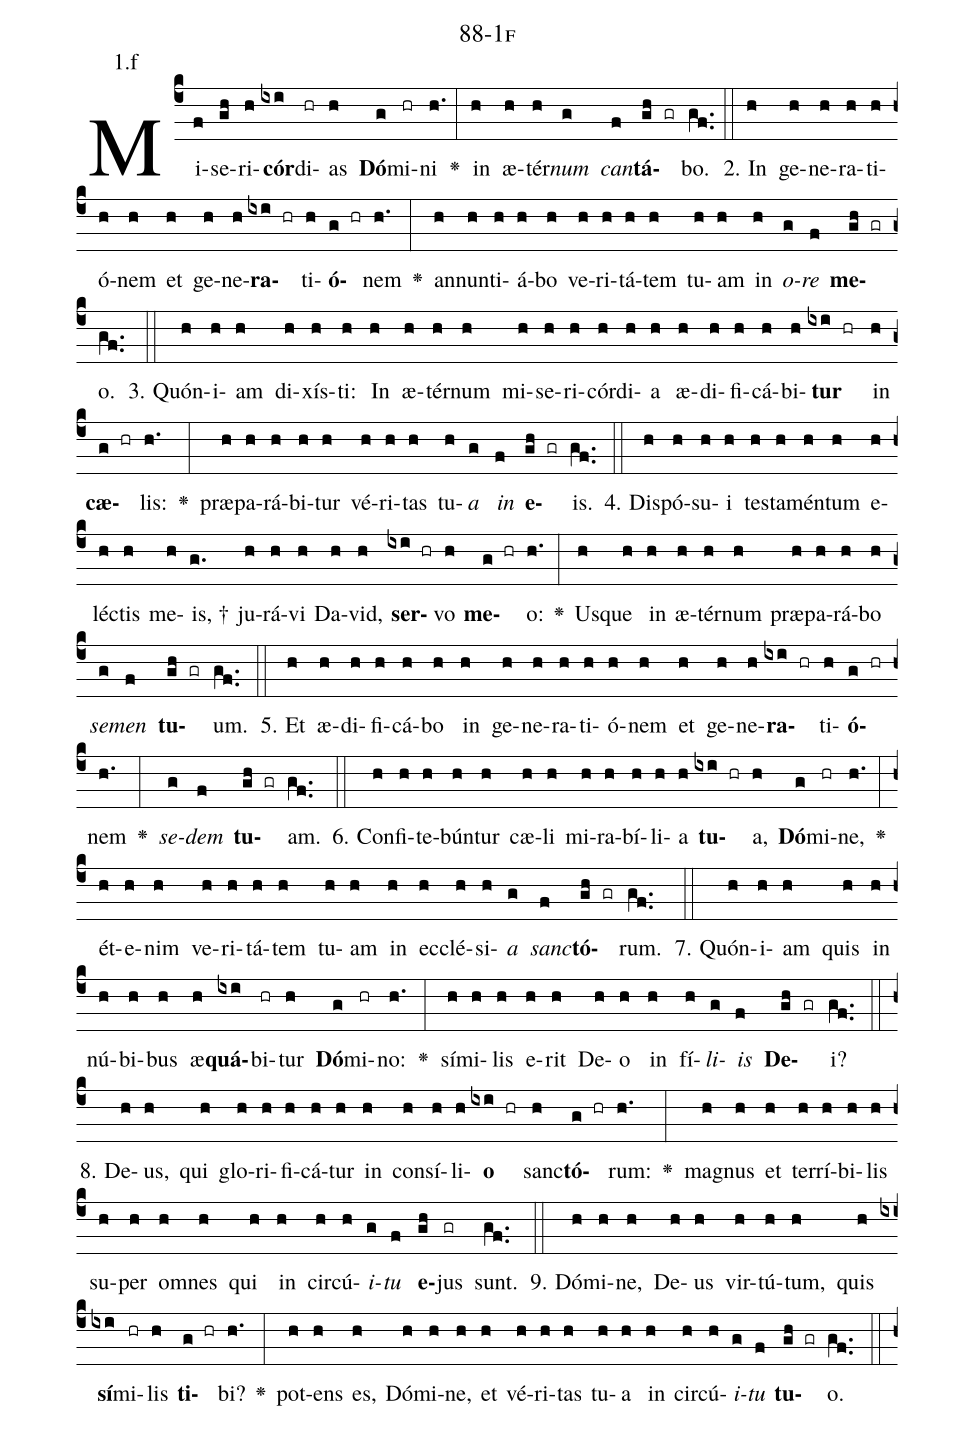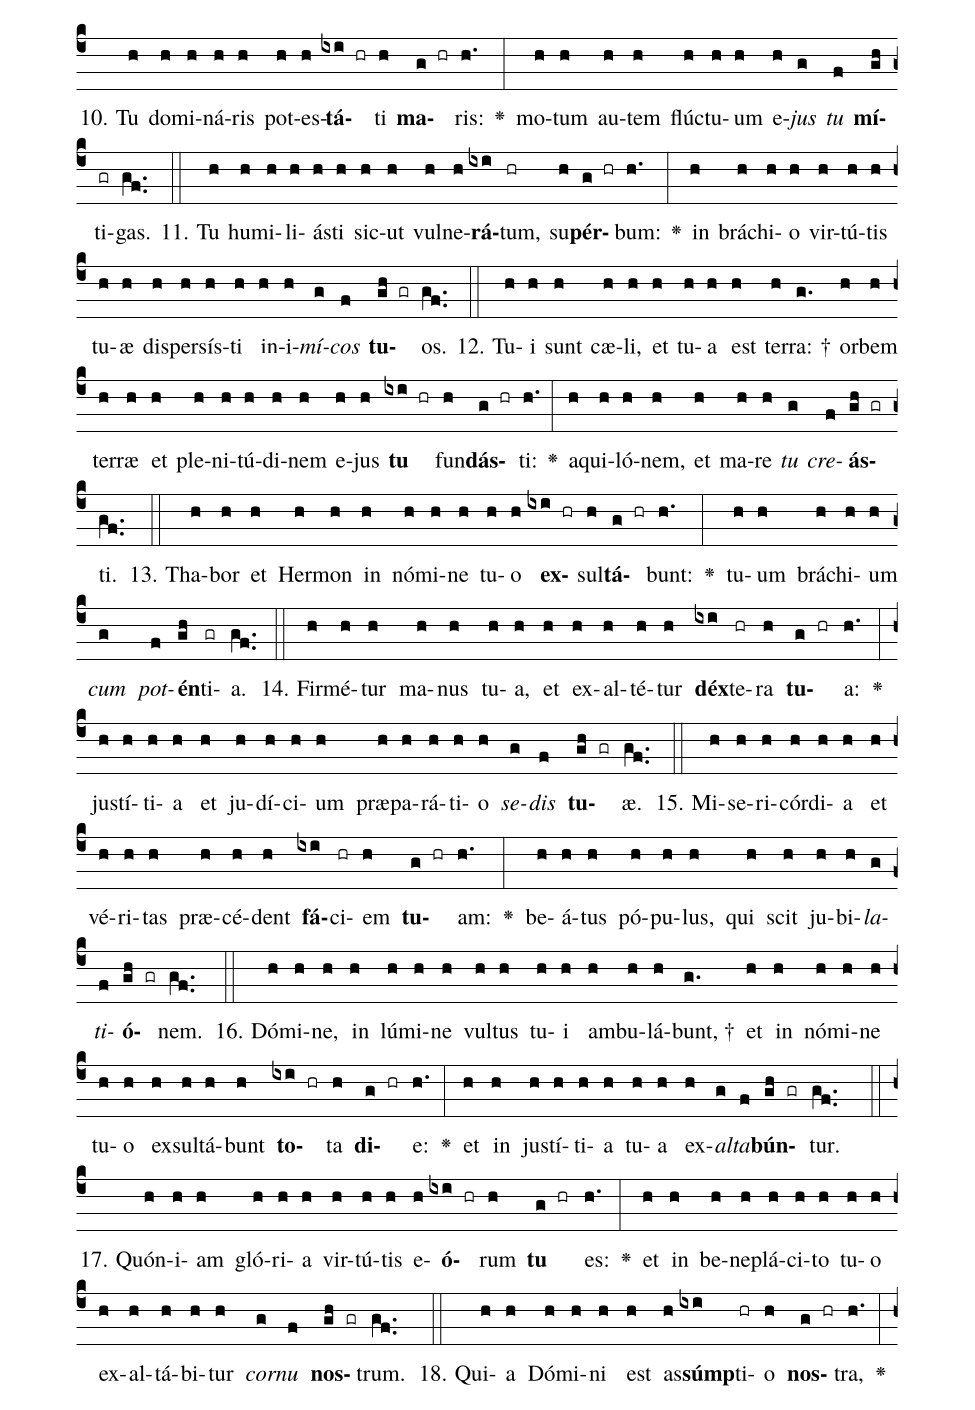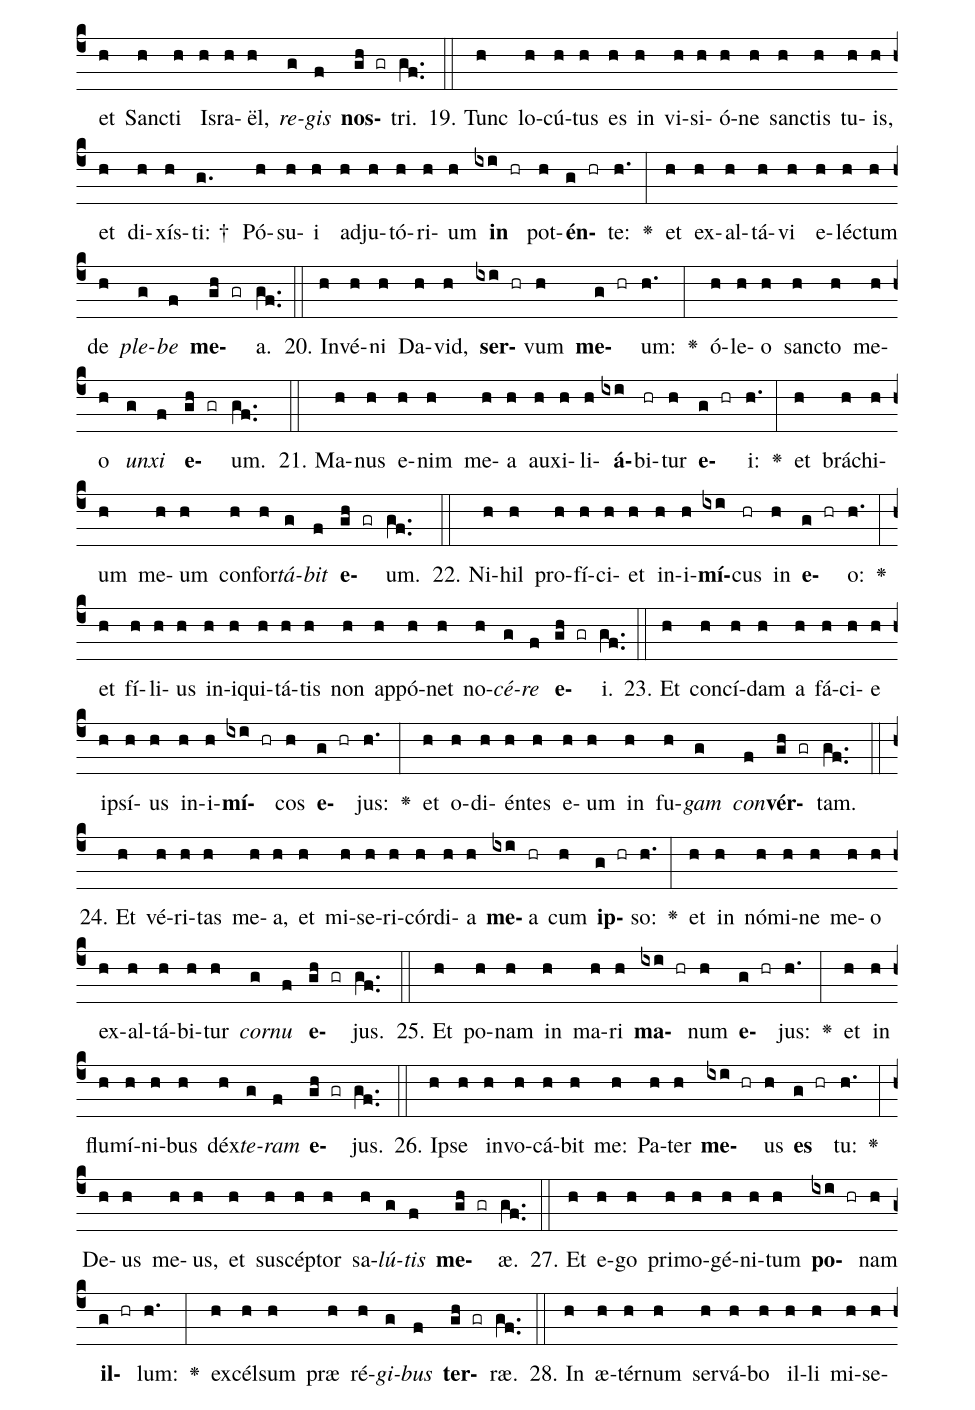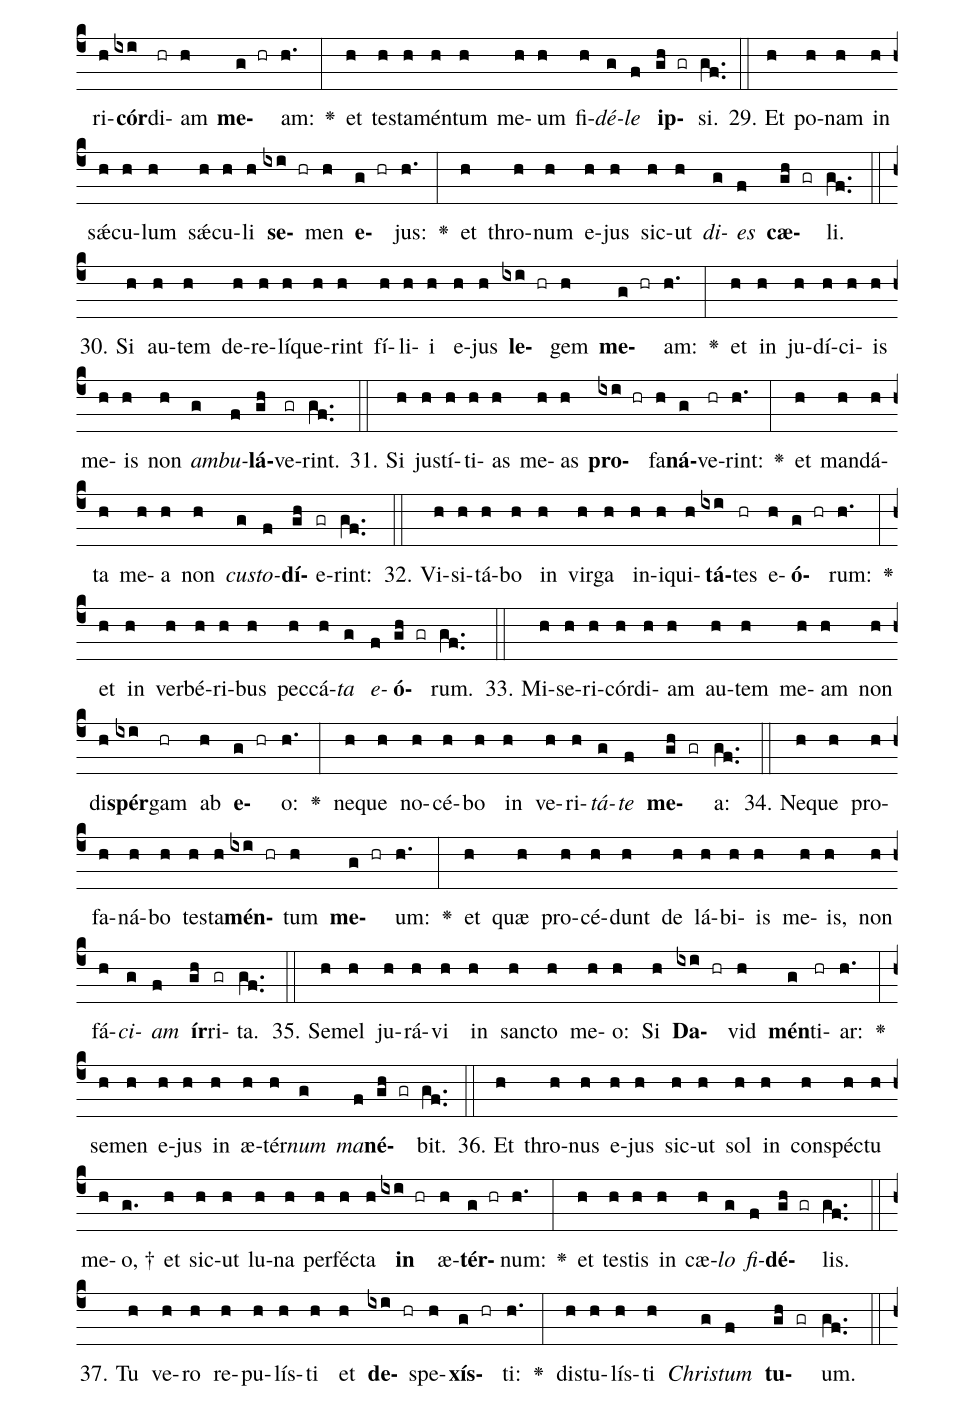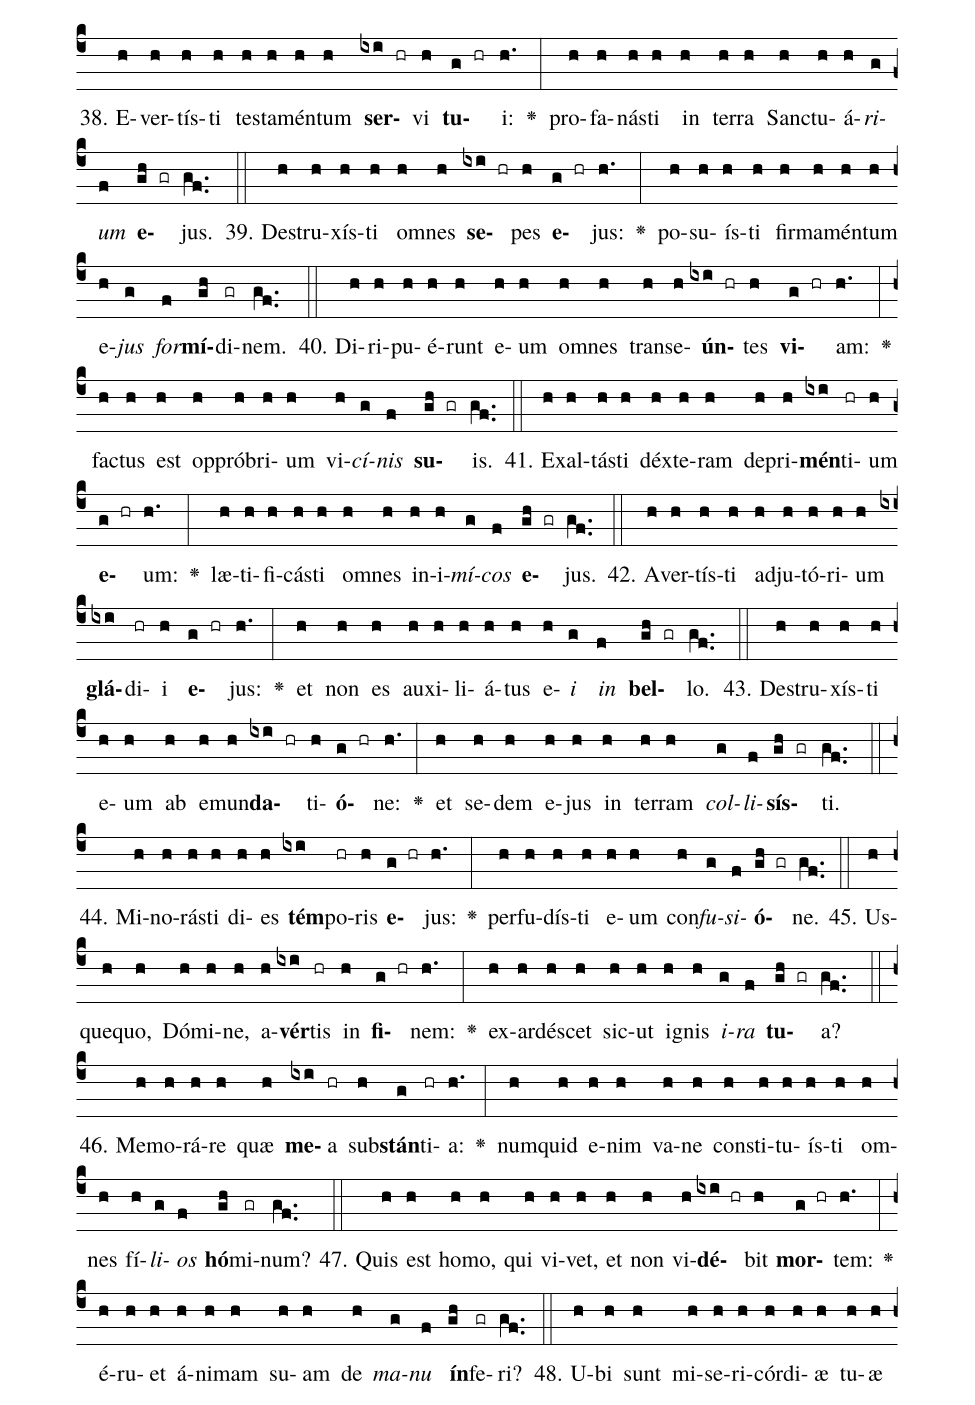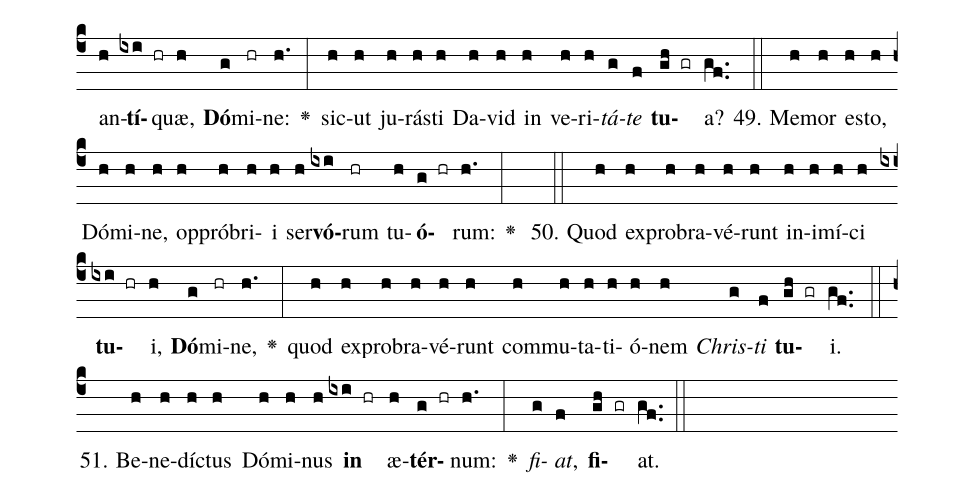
name: 88-1f;
annotation: 1.f;
%%
(c4)Mi(f)se(gh)ri(h)<b>cór</b>(ixi)di(hr)as(h) <b>Dó</b>(g)mi(hr)ni(h.) <v>\greheightstar</v>(:) in(h) æ(h)tér(h)<i>num</i>(g) <i>can</i>(f)<b>tá</b>(gh gr)bo.(gf..) (::)
2. In(h) ge(h)ne(h)ra(h)ti(h)ó(h)nem(h) et(h) ge(h)ne(h)<b>ra</b>(ixi hr)ti(h)<b>ó</b>(g hr)nem(h.) <v>\greheightstar</v>(:) an(h)nun(h)ti(h)á(h)bo(h) ve(h)ri(h)tá(h)tem(h) tu(h)am(h) in(h) <i>o</i>(g)<i>re</i>(f) <b>me</b>(gh gr)o.(gf..) (::)
3. Quón(h)i(h)am(h) di(h)xís(h)ti:(h) In(h) æ(h)tér(h)num(h) mi(h)se(h)ri(h)cór(h)di(h)a(h) æ(h)di(h)fi(h)cá(h)bi(h)<b>tur</b>(ixi hr) in(h) <b>cæ</b>(g hr)lis:(h.) <v>\greheightstar</v>(:) præ(h)pa(h)rá(h)bi(h)tur(h) vé(h)ri(h)tas(h) tu(h)<i>a</i>(g) <i>in</i>(f) <b>e</b>(gh gr)is.(gf..) (::)
4. Dis(h)pó(h)su(h)i(h) tes(h)ta(h)mén(h)tum(h) e(h)léc(h)tis(h) me(h)is, †(g.) ju(h)rá(h)vi(h) Da(h)vid,(h) <b>ser</b>(ixi hr)vo(h) <b>me</b>(g hr)o:(h.) <v>\greheightstar</v>(:) Us(h)que(h) in(h) æ(h)tér(h)num(h) præ(h)pa(h)rá(h)bo(h) <i>se</i>(g)<i>men</i>(f) <b>tu</b>(gh gr)um.(gf..) (::)
5. Et(h) æ(h)di(h)fi(h)cá(h)bo(h) in(h) ge(h)ne(h)ra(h)ti(h)ó(h)nem(h) et(h) ge(h)ne(h)<b>ra</b>(ixi hr)ti(h)<b>ó</b>(g hr)nem(h.) <v>\greheightstar</v>(:) <i>se</i>(g)<i>dem</i>(f) <b>tu</b>(gh gr)am.(gf..) (::)
6. Con(h)fi(h)te(h)bún(h)tur(h) cæ(h)li(h) mi(h)ra(h)bí(h)li(h)a(h) <b>tu</b>(ixi hr)a,(h) <b>Dó</b>(g)mi(hr)ne,(h.) <v>\greheightstar</v>(:) ét(h)e(h)nim(h) ve(h)ri(h)tá(h)tem(h) tu(h)am(h) in(h) ec(h)clé(h)si(h)<i>a</i>(g) <i>sanc</i>(f)<b>tó</b>(gh gr)rum.(gf..) (::)
7. Quón(h)i(h)am(h) quis(h) in(h) nú(h)bi(h)bus(h) æ(h)<b>quá</b>(ixi)bi(hr)tur(h) <b>Dó</b>(g)mi(hr)no:(h.) <v>\greheightstar</v>(:) sí(h)mi(h)lis(h) e(h)rit(h) De(h)o(h) in(h) fí(h)<i>li</i>(g)<i>is</i>(f) <b>De</b>(gh gr)i?(gf..) (::)
8. De(h)us,(h) qui(h) glo(h)ri(h)fi(h)cá(h)tur(h) in(h) con(h)sí(h)li(h)<b>o</b>(ixi hr) sanc(h)<b>tó</b>(g hr)rum:(h.) <v>\greheightstar</v>(:) ma(h)gnus(h) et(h) ter(h)rí(h)bi(h)lis(h) su(h)per(h) om(h)nes(h) qui(h) in(h) cir(h)cú(h)<i>i</i>(g)<i>tu</i>(f) <b>e</b>(gh)jus(gr) sunt.(gf..) (::)
9. Dó(h)mi(h)ne,(h) De(h)us(h) vir(h)tú(h)tum,(h) quis(h) <b>sí</b>(ixi)mi(hr)lis(h) <b>ti</b>(g hr)bi?(h.) <v>\greheightstar</v>(:) pot(h)ens(h) es,(h) Dó(h)mi(h)ne,(h) et(h) vé(h)ri(h)tas(h) tu(h)a(h) in(h) cir(h)cú(h)<i>i</i>(g)<i>tu</i>(f) <b>tu</b>(gh gr)o.(gf..) (::)
10. Tu(h) do(h)mi(h)ná(h)ris(h) pot(h)es(h)<b>tá</b>(ixi hr)ti(h) <b>ma</b>(g hr)ris:(h.) <v>\greheightstar</v>(:) mo(h)tum(h) au(h)tem(h) flúc(h)tu(h)um(h) e(h)<i>jus</i>(g) <i>tu</i>(f) <b>mí</b>(gh)ti(gr)gas.(gf..) (::)
11. Tu(h) hu(h)mi(h)li(h)ás(h)ti(h) sic(h)ut(h) vul(h)ne(h)<b>rá</b>(ixi)tum,(hr) su(h)<b>pér</b>(g hr)bum:(h.) <v>\greheightstar</v>(:) in(h) brá(h)chi(h)o(h) vir(h)tú(h)tis(h) tu(h)æ(h) di(h)sper(h)sís(h)ti(h) in(h)i(h)<i>mí</i>(g)<i>cos</i>(f) <b>tu</b>(gh gr)os.(gf..) (::)
12. Tu(h)i(h) sunt(h) cæ(h)li,(h) et(h) tu(h)a(h) est(h) ter(h)ra: †(g.) or(h)bem(h) ter(h)ræ(h) et(h) ple(h)ni(h)tú(h)di(h)nem(h) e(h)jus(h) <b>tu</b>(ixi hr) fun(h)<b>dás</b>(g hr)ti:(h.) <v>\greheightstar</v>(:) a(h)qui(h)ló(h)nem,(h) et(h) ma(h)re(h) <i>tu</i>(g) <i>cre</i>(f)<b>ás</b>(gh gr)ti.(gf..) (::)
13. Tha(h)bor(h) et(h) Her(h)mon(h) in(h) nó(h)mi(h)ne(h) tu(h)o(h) <b>ex</b>(ixi hr)sul(h)<b>tá</b>(g hr)bunt:(h.) <v>\greheightstar</v>(:) tu(h)um(h) brá(h)chi(h)um(h) <i>cum</i>(g) <i>pot</i>(f)<b>én</b>(gh)ti(gr)a.(gf..) (::)
14. Fir(h)mé(h)tur(h) ma(h)nus(h) tu(h)a,(h) et(h) ex(h)al(h)té(h)tur(h) <b>déx</b>(ixi)te(hr)ra(h) <b>tu</b>(g hr)a:(h.) <v>\greheightstar</v>(:) jus(h)tí(h)ti(h)a(h) et(h) ju(h)dí(h)ci(h)um(h) præ(h)pa(h)rá(h)ti(h)o(h) <i>se</i>(g)<i>dis</i>(f) <b>tu</b>(gh gr)æ.(gf..) (::)
15. Mi(h)se(h)ri(h)cór(h)di(h)a(h) et(h) vé(h)ri(h)tas(h) præ(h)cé(h)dent(h) <b>fá</b>(ixi)ci(hr)em(h) <b>tu</b>(g hr)am:(h.) <v>\greheightstar</v>(:) be(h)á(h)tus(h) pó(h)pu(h)lus,(h) qui(h) scit(h) ju(h)bi(h)<i>la</i>(g)<i>ti</i>(f)<b>ó</b>(gh gr)nem.(gf..) (::)
16. Dó(h)mi(h)ne,(h) in(h) lú(h)mi(h)ne(h) vul(h)tus(h) tu(h)i(h) am(h)bu(h)lá(h)bunt, †(g.) et(h) in(h) nó(h)mi(h)ne(h) tu(h)o(h) ex(h)sul(h)tá(h)bunt(h) <b>to</b>(ixi hr)ta(h) <b>di</b>(g hr)e:(h.) <v>\greheightstar</v>(:) et(h) in(h) jus(h)tí(h)ti(h)a(h) tu(h)a(h) ex(h)<i>al</i>(g)<i>ta</i>(f)<b>bún</b>(gh gr)tur.(gf..) (::)
17. Quón(h)i(h)am(h) gló(h)ri(h)a(h) vir(h)tú(h)tis(h) e(h)<b>ó</b>(ixi hr)rum(h) <b>tu</b>(g hr) es:(h.) <v>\greheightstar</v>(:) et(h) in(h) be(h)ne(h)plá(h)ci(h)to(h) tu(h)o(h) ex(h)al(h)tá(h)bi(h)tur(h) <i>cor</i>(g)<i>nu</i>(f) <b>nos</b>(gh gr)trum.(gf..) (::)
18. Qui(h)a(h) Dó(h)mi(h)ni(h) est(h) as(h)<b>súmp</b>(ixi)ti(hr)o(h) <b>nos</b>(g hr)tra,(h.) <v>\greheightstar</v>(:) et(h) Sanc(h)ti(h) Is(h)ra(h)ël,(h) <i>re</i>(g)<i>gis</i>(f) <b>nos</b>(gh gr)tri.(gf..) (::)
19. Tunc(h) lo(h)cú(h)tus(h) es(h) in(h) vi(h)si(h)ó(h)ne(h) sanc(h)tis(h) tu(h)is,(h) et(h) di(h)xís(h)ti: †(g.) Pó(h)su(h)i(h) ad(h)ju(h)tó(h)ri(h)um(h) <b>in</b>(ixi hr) pot(h)<b>én</b>(g hr)te:(h.) <v>\greheightstar</v>(:) et(h) ex(h)al(h)tá(h)vi(h) e(h)léc(h)tum(h) de(h) <i>ple</i>(g)<i>be</i>(f) <b>me</b>(gh gr)a.(gf..) (::)
20. In(h)vé(h)ni(h) Da(h)vid,(h) <b>ser</b>(ixi hr)vum(h) <b>me</b>(g hr)um:(h.) <v>\greheightstar</v>(:) ó(h)le(h)o(h) sanc(h)to(h) me(h)o(h) <i>un</i>(g)<i>xi</i>(f) <b>e</b>(gh gr)um.(gf..) (::)
21. Ma(h)nus(h) e(h)nim(h) me(h)a(h) au(h)xi(h)li(h)<b>á</b>(ixi)bi(hr)tur(h) <b>e</b>(g hr)i:(h.) <v>\greheightstar</v>(:) et(h) brá(h)chi(h)um(h) me(h)um(h) con(h)for(h)<i>tá</i>(g)<i>bit</i>(f) <b>e</b>(gh gr)um.(gf..) (::)
22. Ni(h)hil(h) pro(h)fí(h)ci(h)et(h) in(h)i(h)<b>mí</b>(ixi)cus(hr) in(h) <b>e</b>(g hr)o:(h.) <v>\greheightstar</v>(:) et(h) fí(h)li(h)us(h) in(h)i(h)qui(h)tá(h)tis(h) non(h) ap(h)pó(h)net(h) no(h)<i>cé</i>(g)<i>re</i>(f) <b>e</b>(gh gr)i.(gf..) (::)
23. Et(h) con(h)cí(h)dam(h) a(h) fá(h)ci(h)e(h) ip(h)sí(h)us(h) in(h)i(h)<b>mí</b>(ixi hr)cos(h) <b>e</b>(g hr)jus:(h.) <v>\greheightstar</v>(:) et(h) o(h)di(h)én(h)tes(h) e(h)um(h) in(h) fu(h)<i>gam</i>(g) <i>con</i>(f)<b>vér</b>(gh gr)tam.(gf..) (::)
24. Et(h) vé(h)ri(h)tas(h) me(h)a,(h) et(h) mi(h)se(h)ri(h)cór(h)di(h)a(h) <b>me</b>(ixi)a(hr) cum(h) <b>ip</b>(g hr)so:(h.) <v>\greheightstar</v>(:) et(h) in(h) nó(h)mi(h)ne(h) me(h)o(h) ex(h)al(h)tá(h)bi(h)tur(h) <i>cor</i>(g)<i>nu</i>(f) <b>e</b>(gh gr)jus.(gf..) (::)
25. Et(h) po(h)nam(h) in(h) ma(h)ri(h) <b>ma</b>(ixi hr)num(h) <b>e</b>(g hr)jus:(h.) <v>\greheightstar</v>(:) et(h) in(h) flu(h)mí(h)ni(h)bus(h) déx(h)<i>te</i>(g)<i>ram</i>(f) <b>e</b>(gh gr)jus.(gf..) (::)
26. Ip(h)se(h) in(h)vo(h)cá(h)bit(h) me:(h) Pa(h)ter(h) <b>me</b>(ixi hr)us(h) <b>es</b>(g hr) tu:(h.) <v>\greheightstar</v>(:) De(h)us(h) me(h)us,(h) et(h) su(h)scép(h)tor(h) sa(h)<i>lú</i>(g)<i>tis</i>(f) <b>me</b>(gh gr)æ.(gf..) (::)
27. Et(h) e(h)go(h) pri(h)mo(h)gé(h)ni(h)tum(h) <b>po</b>(ixi hr)nam(h) <b>il</b>(g hr)lum:(h.) <v>\greheightstar</v>(:) ex(h)cél(h)sum(h) præ(h) ré(h)<i>gi</i>(g)<i>bus</i>(f) <b>ter</b>(gh gr)ræ.(gf..) (::)
28. In(h) æ(h)tér(h)num(h) ser(h)vá(h)bo(h) il(h)li(h) mi(h)se(h)ri(h)<b>cór</b>(ixi)di(hr)am(h) <b>me</b>(g hr)am:(h.) <v>\greheightstar</v>(:) et(h) tes(h)ta(h)mén(h)tum(h) me(h)um(h) fi(h)<i>dé</i>(g)<i>le</i>(f) <b>ip</b>(gh gr)si.(gf..) (::)
29. Et(h) po(h)nam(h) in(h) sǽ(h)cu(h)lum(h) sǽ(h)cu(h)li(h) <b>se</b>(ixi hr)men(h) <b>e</b>(g hr)jus:(h.) <v>\greheightstar</v>(:) et(h) thro(h)num(h) e(h)jus(h) sic(h)ut(h) <i>di</i>(g)<i>es</i>(f) <b>cæ</b>(gh gr)li.(gf..) (::)
30. Si(h) au(h)tem(h) de(h)re(h)lí(h)que(h)rint(h) fí(h)li(h)i(h) e(h)jus(h) <b>le</b>(ixi hr)gem(h) <b>me</b>(g hr)am:(h.) <v>\greheightstar</v>(:) et(h) in(h) ju(h)dí(h)ci(h)is(h) me(h)is(h) non(h) <i>am</i>(g)<i>bu</i>(f)<b>lá</b>(gh)ve(gr)rint.(gf..) (::)
31. Si(h) jus(h)tí(h)ti(h)as(h) me(h)as(h) <b>pro</b>(ixi hr)fa(h)<b>ná</b>(g)ve(hr)rint:(h.) <v>\greheightstar</v>(:) et(h) man(h)dá(h)ta(h) me(h)a(h) non(h) <i>cus</i>(g)<i>to</i>(f)<b>dí</b>(gh)e(gr)rint:(gf..) (::)
32. Vi(h)si(h)tá(h)bo(h) in(h) vir(h)ga(h) in(h)i(h)qui(h)<b>tá</b>(ixi)tes(hr) e(h)<b>ó</b>(g hr)rum:(h.) <v>\greheightstar</v>(:) et(h) in(h) ver(h)bé(h)ri(h)bus(h) pec(h)cá(h)<i>ta</i>(g) <i>e</i>(f)<b>ó</b>(gh gr)rum.(gf..) (::)
33. Mi(h)se(h)ri(h)cór(h)di(h)am(h) au(h)tem(h) me(h)am(h) non(h) di(h)<b>spér</b>(ixi)gam(hr) ab(h) <b>e</b>(g hr)o:(h.) <v>\greheightstar</v>(:) ne(h)que(h) no(h)cé(h)bo(h) in(h) ve(h)ri(h)<i>tá</i>(g)<i>te</i>(f) <b>me</b>(gh gr)a:(gf..) (::)
34. Ne(h)que(h) pro(h)fa(h)ná(h)bo(h) tes(h)ta(h)<b>mén</b>(ixi hr)tum(h) <b>me</b>(g hr)um:(h.) <v>\greheightstar</v>(:) et(h) quæ(h) pro(h)cé(h)dunt(h) de(h) lá(h)bi(h)is(h) me(h)is,(h) non(h) fá(h)<i>ci</i>(g)<i>am</i>(f) <b>ír</b>(gh)ri(gr)ta.(gf..) (::)
35. Se(h)mel(h) ju(h)rá(h)vi(h) in(h) sanc(h)to(h) me(h)o:(h) Si(h) <b>Da</b>(ixi hr)vid(h) <b>mén</b>(g)ti(hr)ar:(h.) <v>\greheightstar</v>(:) se(h)men(h) e(h)jus(h) in(h) æ(h)tér(h)<i>num</i>(g) <i>ma</i>(f)<b>né</b>(gh gr)bit.(gf..) (::)
36. Et(h) thro(h)nus(h) e(h)jus(h) sic(h)ut(h) sol(h) in(h) con(h)spéc(h)tu(h) me(h)o, †(g.) et(h) sic(h)ut(h) lu(h)na(h) per(h)féc(h)ta(h) <b>in</b>(ixi hr) æ(h)<b>tér</b>(g hr)num:(h.) <v>\greheightstar</v>(:) et(h) tes(h)tis(h) in(h) cæ(h)<i>lo</i>(g) <i>fi</i>(f)<b>dé</b>(gh gr)lis.(gf..) (::)
37. Tu(h) ve(h)ro(h) re(h)pu(h)lís(h)ti(h) et(h) <b>de</b>(ixi hr)spe(h)<b>xís</b>(g hr)ti:(h.) <v>\greheightstar</v>(:) dis(h)tu(h)lís(h)ti(h) <i>Chris</i>(g)<i>tum</i>(f) <b>tu</b>(gh gr)um.(gf..) (::)
38. E(h)ver(h)tís(h)ti(h) tes(h)ta(h)mén(h)tum(h) <b>ser</b>(ixi hr)vi(h) <b>tu</b>(g hr)i:(h.) <v>\greheightstar</v>(:) pro(h)fa(h)nás(h)ti(h) in(h) ter(h)ra(h) Sanc(h)tu(h)á(h)<i>ri</i>(g)<i>um</i>(f) <b>e</b>(gh gr)jus.(gf..) (::)
39. De(h)stru(h)xís(h)ti(h) om(h)nes(h) <b>se</b>(ixi hr)pes(h) <b>e</b>(g hr)jus:(h.) <v>\greheightstar</v>(:) po(h)su(h)ís(h)ti(h) fir(h)ma(h)mén(h)tum(h) e(h)<i>jus</i>(g) <i>for</i>(f)<b>mí</b>(gh)di(gr)nem.(gf..) (::)
40. Di(h)ri(h)pu(h)é(h)runt(h) e(h)um(h) om(h)nes(h) trans(h)e(h)<b>ún</b>(ixi hr)tes(h) <b>vi</b>(g hr)am:(h.) <v>\greheightstar</v>(:) fac(h)tus(h) est(h) op(h)pró(h)bri(h)um(h) vi(h)<i>cí</i>(g)<i>nis</i>(f) <b>su</b>(gh gr)is.(gf..) (::)
41. Ex(h)al(h)tás(h)ti(h) déx(h)te(h)ram(h) de(h)pri(h)<b>mén</b>(ixi)ti(hr)um(h) <b>e</b>(g hr)um:(h.) <v>\greheightstar</v>(:) læ(h)ti(h)fi(h)cás(h)ti(h) om(h)nes(h) in(h)i(h)<i>mí</i>(g)<i>cos</i>(f) <b>e</b>(gh gr)jus.(gf..) (::)
42. A(h)ver(h)tís(h)ti(h) ad(h)ju(h)tó(h)ri(h)um(h) <b>glá</b>(ixi)di(hr)i(h) <b>e</b>(g hr)jus:(h.) <v>\greheightstar</v>(:) et(h) non(h) es(h) au(h)xi(h)li(h)á(h)tus(h) e(h)<i>i</i>(g) <i>in</i>(f) <b>bel</b>(gh gr)lo.(gf..) (::)
43. De(h)stru(h)xís(h)ti(h) e(h)um(h) ab(h) e(h)mun(h)<b>da</b>(ixi hr)ti(h)<b>ó</b>(g hr)ne:(h.) <v>\greheightstar</v>(:) et(h) se(h)dem(h) e(h)jus(h) in(h) ter(h)ram(h) <i>col</i>(g)<i>li</i>(f)<b>sís</b>(gh gr)ti.(gf..) (::)
44. Mi(h)no(h)rás(h)ti(h) di(h)es(h) <b>tém</b>(ixi)po(hr)ris(h) <b>e</b>(g hr)jus:(h.) <v>\greheightstar</v>(:) per(h)fu(h)dís(h)ti(h) e(h)um(h) con(h)<i>fu</i>(g)<i>si</i>(f)<b>ó</b>(gh gr)ne.(gf..) (::)
45. Us(h)que(h)quo,(h) Dó(h)mi(h)ne,(h) a(h)<b>vér</b>(ixi)tis(hr) in(h) <b>fi</b>(g hr)nem:(h.) <v>\greheightstar</v>(:) ex(h)ar(h)dé(h)scet(h) sic(h)ut(h) i(h)gnis(h) <i>i</i>(g)<i>ra</i>(f) <b>tu</b>(gh gr)a?(gf..) (::)
46. Me(h)mo(h)rá(h)re(h) quæ(h) <b>me</b>(ixi)a(hr) sub(h)<b>stán</b>(g)ti(hr)a:(h.) <v>\greheightstar</v>(:) num(h)quid(h) e(h)nim(h) va(h)ne(h) con(h)sti(h)tu(h)ís(h)ti(h) om(h)nes(h) fí(h)<i>li</i>(g)<i>os</i>(f) <b>hó</b>(gh)mi(gr)num?(gf..) (::)
47. Quis(h) est(h) ho(h)mo,(h) qui(h) vi(h)vet,(h) et(h) non(h) vi(h)<b>dé</b>(ixi hr)bit(h) <b>mor</b>(g hr)tem:(h.) <v>\greheightstar</v>(:) é(h)ru(h)et(h) á(h)ni(h)mam(h) su(h)am(h) de(h) <i>ma</i>(g)<i>nu</i>(f) <b>ín</b>(gh)fe(gr)ri?(gf..) (::)
48. U(h)bi(h) sunt(h) mi(h)se(h)ri(h)cór(h)di(h)æ(h) tu(h)æ(h) an(h)<b>tí</b>(ixi hr)quæ,(h) <b>Dó</b>(g)mi(hr)ne:(h.) <v>\greheightstar</v>(:) sic(h)ut(h) ju(h)rás(h)ti(h) Da(h)vid(h) in(h) ve(h)ri(h)<i>tá</i>(g)<i>te</i>(f) <b>tu</b>(gh gr)a?(gf..) (::)
49. Me(h)mor(h) es(h)to,(h) Dó(h)mi(h)ne,(h) op(h)pró(h)bri(h)i(h) ser(h)<b>vó</b>(ixi)rum(hr) tu(h)<b>ó</b>(g hr)rum:(h.) <v>\greheightstar</v>(:)  (::)
50. Quod(h) ex(h)pro(h)bra(h)vé(h)runt(h) in(h)i(h)mí(h)ci(h) <b>tu</b>(ixi hr)i,(h) <b>Dó</b>(g)mi(hr)ne,(h.) <v>\greheightstar</v>(:) quod(h) ex(h)pro(h)bra(h)vé(h)runt(h) com(h)mu(h)ta(h)ti(h)ó(h)nem(h) <i>Chris</i>(g)<i>ti</i>(f) <b>tu</b>(gh gr)i.(gf..) (::)
51. Be(h)ne(h)díc(h)tus(h) Dó(h)mi(h)nus(h) <b>in</b>(ixi hr) æ(h)<b>tér</b>(g hr)num:(h.) <v>\greheightstar</v>(:) <i>fi</i>(g)<i>at</i>,(f) <b>fi</b>(gh gr)at.(gf..) (::)
